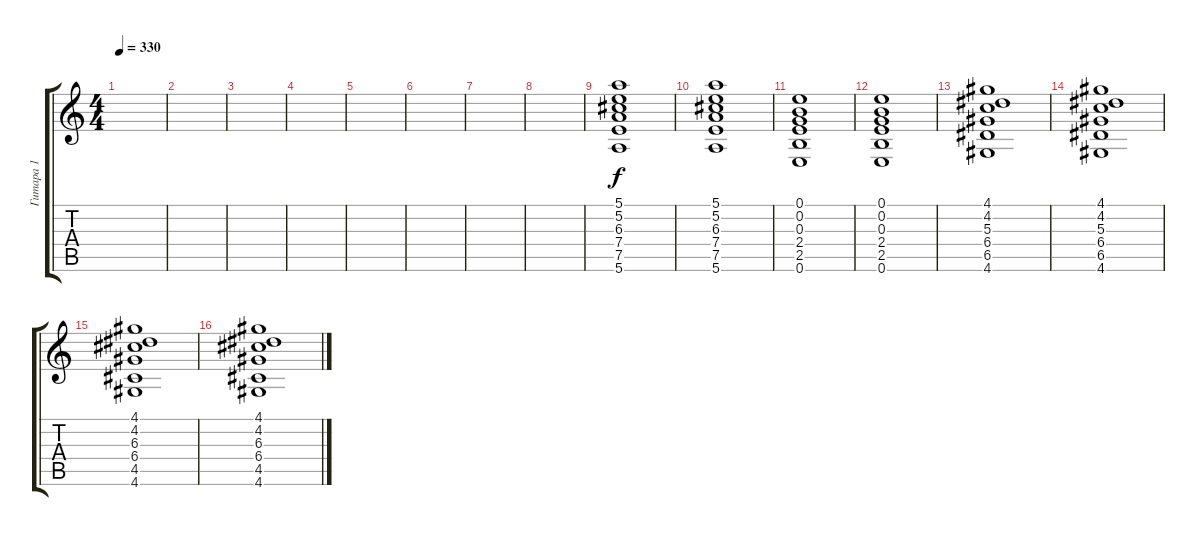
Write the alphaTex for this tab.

\track ("Гитара 1" "Гитара 1") {instrument overdrivenguitar}
\staff {score tabs}
\tuning (E4 B3 G3 D3 A2 E2) {hide}
\ts (4 4)
\tempo 330
\clef g2
\ks c
|
|
|
|
|
|
|
|
(5.1 5.2 6.3 7.4 7.5 5.6).1 |
(5.1 5.2 6.3 7.4 7.5 5.6).1 |
(0.1 0.2 0.3 2.4 2.5 0.6).1 |
(0.1 0.2 0.3 2.4 2.5 0.6).1 |
(4.1 4.2 5.3 6.4 6.5 4.6).1 |
(4.1 4.2 5.3 6.4 6.5 4.6).1 |
(4.1 4.2 6.3 6.4 4.5 4.6).1 |
(4.1 4.2 6.3 6.4 4.5 4.6).1
